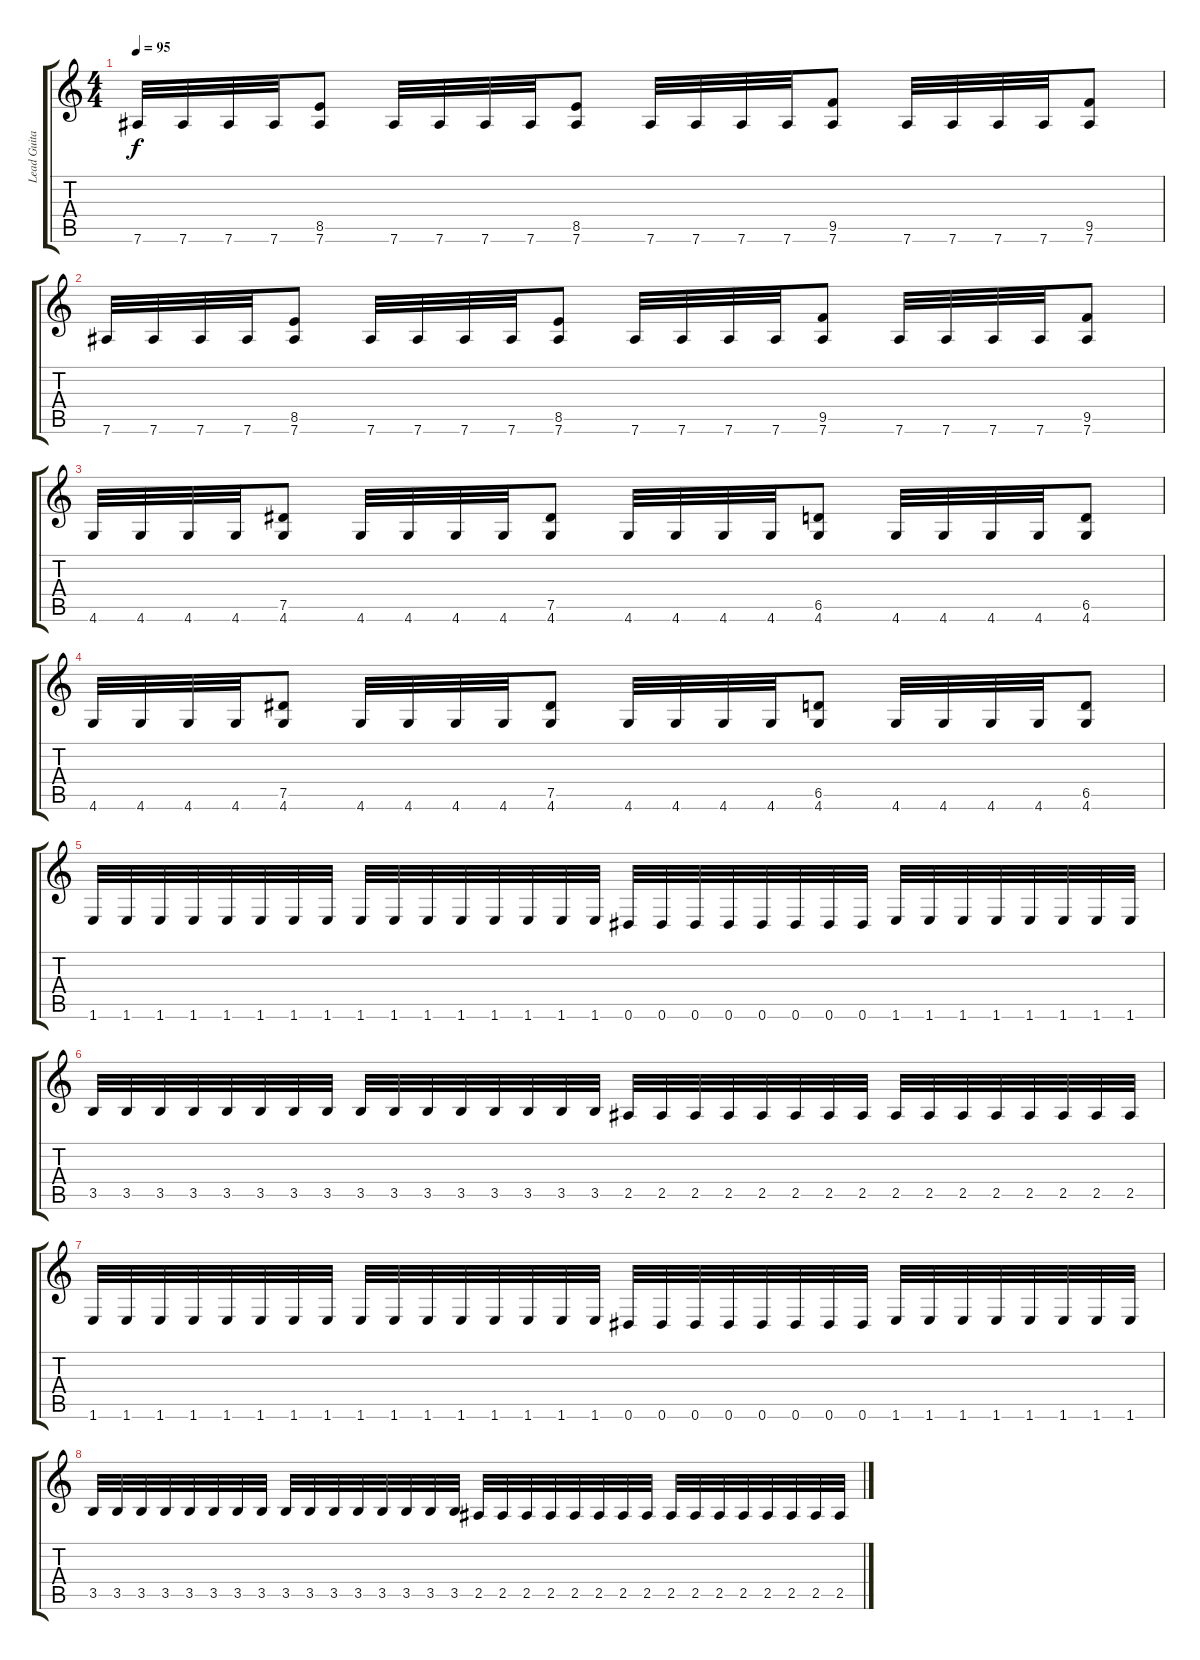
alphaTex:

\track ("Lead Guitar" "Lead Guita") {instrument distortionguitar}
\staff {score tabs}
\tuning (Eb4 Bb3 Gb3 Db3 Ab2 Eb2) {hide}
\ts (4 4)
\tempo 95
\clef g2
\ks c
7.6.32{dy f balance 16} 7.6.32 7.6.32 7.6.32 (8.5 7.6).8 7.6.32 7.6.32 7.6.32 7.6.32 (8.5 7.6).8 7.6.32 7.6.32 7.6.32 7.6.32 (9.5 7.6).8 7.6.32 7.6.32 7.6.32 7.6.32 (9.5 7.6).8 |
7.6.32{balance 16} 7.6.32 7.6.32 7.6.32 (8.5 7.6).8 7.6.32 7.6.32 7.6.32 7.6.32 (8.5 7.6).8 7.6.32 7.6.32 7.6.32 7.6.32 (9.5 7.6).8 7.6.32 7.6.32 7.6.32 7.6.32 (9.5 7.6).8 |
4.6.32 4.6.32 4.6.32 4.6.32 (7.5 4.6).8 4.6.32 4.6.32 4.6.32 4.6.32 (7.5 4.6).8 4.6.32 4.6.32 4.6.32 4.6.32 (6.5 4.6).8 4.6.32 4.6.32 4.6.32 4.6.32 (6.5 4.6).8 |
4.6.32 4.6.32 4.6.32 4.6.32 (7.5 4.6).8 4.6.32 4.6.32 4.6.32 4.6.32 (7.5 4.6).8 4.6.32 4.6.32 4.6.32 4.6.32 (6.5 4.6).8 4.6.32 4.6.32 4.6.32 4.6.32 (6.5 4.6).8 |
1.6.32 1.6.32 1.6.32 1.6.32 1.6.32 1.6.32 1.6.32 1.6.32 1.6.32 1.6.32 1.6.32 1.6.32 1.6.32 1.6.32 1.6.32 1.6.32 0.6.32 0.6.32 0.6.32 0.6.32 0.6.32 0.6.32 0.6.32 0.6.32 1.6.32 1.6.32 1.6.32 1.6.32 1.6.32 1.6.32 1.6.32 1.6.32 |
3.5.32 3.5.32 3.5.32 3.5.32 3.5.32 3.5.32 3.5.32 3.5.32 3.5.32 3.5.32 3.5.32 3.5.32 3.5.32 3.5.32 3.5.32 3.5.32 2.5.32 2.5.32 2.5.32 2.5.32 2.5.32 2.5.32 2.5.32 2.5.32 2.5.32 2.5.32 2.5.32 2.5.32 2.5.32 2.5.32 2.5.32 2.5.32 |
1.6.32 1.6.32 1.6.32 1.6.32 1.6.32 1.6.32 1.6.32 1.6.32 1.6.32 1.6.32 1.6.32 1.6.32 1.6.32 1.6.32 1.6.32 1.6.32 0.6.32 0.6.32 0.6.32 0.6.32 0.6.32 0.6.32 0.6.32 0.6.32 1.6.32 1.6.32 1.6.32 1.6.32 1.6.32 1.6.32 1.6.32 1.6.32 |
3.5.32 3.5.32 3.5.32 3.5.32 3.5.32 3.5.32 3.5.32 3.5.32 3.5.32 3.5.32 3.5.32 3.5.32 3.5.32 3.5.32 3.5.32 3.5.32 2.5.32 2.5.32 2.5.32 2.5.32 2.5.32 2.5.32 2.5.32 2.5.32 2.5.32 2.5.32 2.5.32 2.5.32 2.5.32 2.5.32 2.5.32 2.5.32
